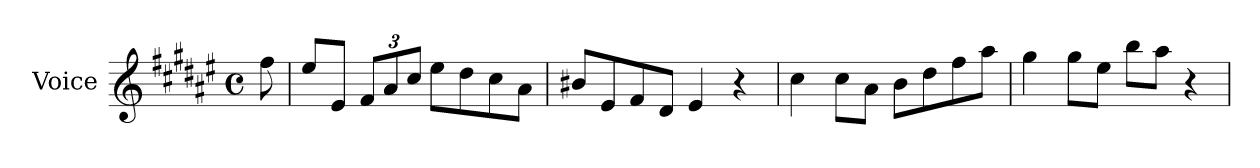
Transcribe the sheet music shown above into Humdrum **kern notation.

**kern
*part1
*staff1
*I"Voice
*I'Voice
*clefG2
*k[f#c#g#d#a#e#]
*M4/4
*met(c)
=
8ff#\
=1
8ee#/L
8e#/J
12f#/L
12a#/
12cc#/J
8ee#\L
8dd#\
8cc#\
8a#\J
=2
8b#X/L
8e#/
8f#/
8d#/J
4e#/
4r
=3
4cc#\
8cc#\L
8a#\J
8b\L
8dd#\
8ff#\
8aa#\J
=4
4gg#\
8gg#\L
8ee#\J
8bb\L
8aa#\J
4r
=
*-
